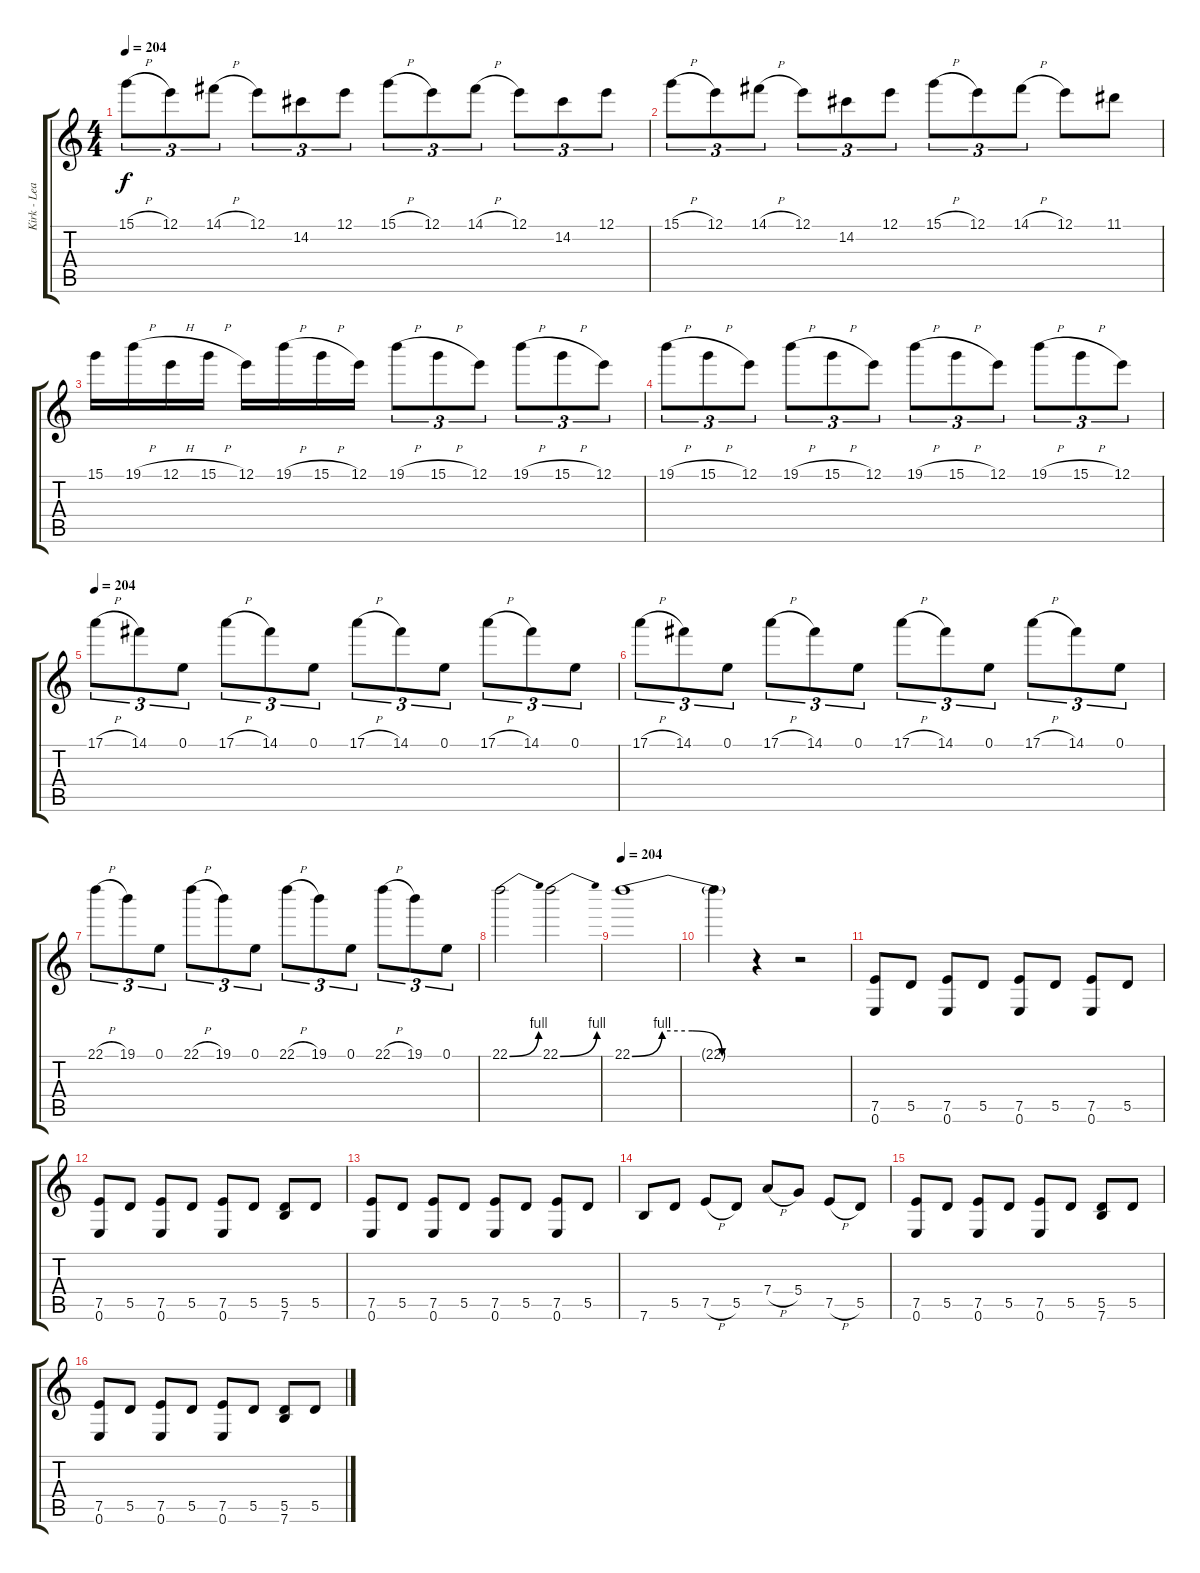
\track ("Kirk - Lead Guitar" "Kirk - Lea") {instrument distortionguitar}
\staff {score tabs}
\tuning (E4 B3 G3 D3 A2 E2) {hide}
\ts (4 4)
\tempo 204
\clef g2
\ks c
15.1{h}.8{tu (3 2) dy f} 12.1.8{tu (3 2)} 14.1{h}.8{tu (3 2)} 12.1.8{tu (3 2)} 14.2.8{tu (3 2)} 12.1.8{tu (3 2)} 15.1{h}.8{tu (3 2)} 12.1.8{tu (3 2)} 14.1{h}.8{tu (3 2)} 12.1.8{tu (3 2)} 14.2.8{tu (3 2)} 12.1.8{tu (3 2)} |
15.1{h}.8{tu (3 2)} 12.1.8{tu (3 2)} 14.1{h}.8{tu (3 2)} 12.1.8{tu (3 2)} 14.2.8{tu (3 2)} 12.1.8{tu (3 2)} 15.1{h}.8{tu (3 2)} 12.1.8{tu (3 2)} 14.1{h}.8{tu (3 2)} 12.1.8 11.1.8 |
15.1.16 19.1{h}.16 12.1{h}.16 15.1{h}.16 12.1.16 19.1{h}.16 15.1{h}.16 12.1.16 19.1{h}.8{tu (3 2)} 15.1{h}.8{tu (3 2)} 12.1.8{tu (3 2)} 19.1{h}.8{tu (3 2)} 15.1{h}.8{tu (3 2)} 12.1.8{tu (3 2)} |
19.1{h}.8{tu (3 2)} 15.1{h}.8{tu (3 2)} 12.1.8{tu (3 2)} 19.1{h}.8{tu (3 2)} 15.1{h}.8{tu (3 2)} 12.1.8{tu (3 2)} 19.1{h}.8{tu (3 2)} 15.1{h}.8{tu (3 2)} 12.1.8{tu (3 2)} 19.1{h}.8{tu (3 2)} 15.1{h}.8{tu (3 2)} 12.1.8{tu (3 2)} |
\tempo 204
17.1{h}.8{tu (3 2)} 14.1.8{tu (3 2)} 0.1.8{tu (3 2)} 17.1{h}.8{tu (3 2)} 14.1.8{tu (3 2)} 0.1.8{tu (3 2)} 17.1{h}.8{tu (3 2)} 14.1.8{tu (3 2)} 0.1.8{tu (3 2)} 17.1{h}.8{tu (3 2)} 14.1.8{tu (3 2)} 0.1.8{tu (3 2)} |
17.1{h}.8{tu (3 2)} 14.1.8{tu (3 2)} 0.1.8{tu (3 2)} 17.1{h}.8{tu (3 2)} 14.1.8{tu (3 2)} 0.1.8{tu (3 2)} 17.1{h}.8{tu (3 2)} 14.1.8{tu (3 2)} 0.1.8{tu (3 2)} 17.1{h}.8{tu (3 2)} 14.1.8{tu (3 2)} 0.1.8{tu (3 2)} |
22.1{h}.8{tu (3 2)} 19.1.8{tu (3 2)} 0.1.8{tu (3 2)} 22.1{h}.8{tu (3 2)} 19.1.8{tu (3 2)} 0.1.8{tu (3 2)} 22.1{h}.8{tu (3 2)} 19.1.8{tu (3 2)} 0.1.8{tu (3 2)} 22.1{h}.8{tu (3 2)} 19.1.8{tu (3 2)} 0.1.8{tu (3 2)} |
22.1{be (bend 0 0 60 4)}.2 22.1{be (bend 0 0 60 4)}.2 |
\tempo 204
22.1{be (custom 0 0 15 4 30 4 45 0 60 0)}.1 |
22.1{t}.4 r.4 r.2 |
(7.5 0.6).8{volume 11 balance 4} 5.5.8 (7.5 0.6).8 5.5.8 (7.5 0.6).8 5.5.8 (7.5 0.6).8 5.5.8 |
(7.5 0.6).8 5.5.8 (7.5 0.6).8 5.5.8 (7.5 0.6).8 5.5.8 (5.5 7.6).8 5.5.8 |
(7.5 0.6).8 5.5.8 (7.5 0.6).8 5.5.8 (7.5 0.6).8 5.5.8 (7.5 0.6).8 5.5.8 |
7.6.8 5.5.8 7.5{h}.8 5.5.8 7.4{h}.8 5.4.8 7.5{h}.8 5.5.8 |
(7.5 0.6).8 5.5.8 (7.5 0.6).8 5.5.8 (7.5 0.6).8 5.5.8 (5.5 7.6).8 5.5.8 |
(7.5 0.6).8 5.5.8 (7.5 0.6).8 5.5.8 (7.5 0.6).8 5.5.8 (5.5 7.6).8 5.5.8
